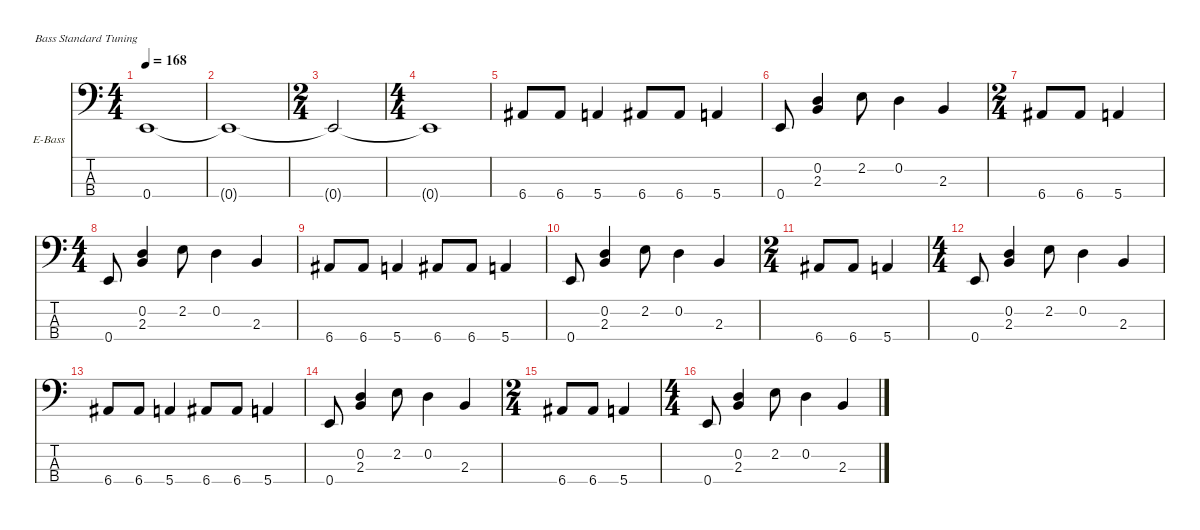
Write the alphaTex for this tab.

\hideDynamics
\bracketExtendMode nobrackets
\firstSystemTrackNameOrientation horizontal
\otherSystemsTrackNameOrientation horizontal
\track ("Bass" "E-Bass") {instrument electricbasspick}
\staff {score tabs}
\tuning (G2 D2 A1 E1)
\ts (4 4)
\tempo 168
\clef f4
\ks c
0.4{t}.1{dy f} |
0.4{t}.1 |
\ts (2 4)
0.4{t}.2 |
\ts (4 4)
0.4{t}.1 |
6.4{acc #}.8 6.4{acc #}.8 5.4.4 6.4{acc #}.8 6.4{acc #}.8 5.4.4 |
0.4.8{dy fff} (0.2 2.3).4{dy f} 2.2.8{dy fff} 0.2.4 2.3.4 |
\ts (2 4)
6.4{acc #}.8{dy f} 6.4{acc #}.8 5.4.4 |
\ts (4 4)
0.4.8{dy fff} (0.2 2.3).4{dy f} 2.2.8{dy fff} 0.2.4 2.3.4 |
6.4{acc #}.8{dy f} 6.4{acc #}.8 5.4.4 6.4{acc #}.8 6.4{acc #}.8 5.4.4 |
0.4.8{dy fff} (0.2 2.3).4{dy f} 2.2.8{dy fff} 0.2.4 2.3.4 |
\ts (2 4)
6.4{acc #}.8{dy f} 6.4{acc #}.8 5.4.4 |
\ts (4 4)
0.4.8{dy fff} (0.2 2.3).4{dy f} 2.2.8{dy fff} 0.2.4 2.3.4 |
6.4{acc #}.8{dy f} 6.4{acc #}.8 5.4.4 6.4{acc #}.8 6.4{acc #}.8 5.4.4 |
0.4.8{dy fff} (0.2 2.3).4{dy f} 2.2.8{dy fff} 0.2.4 2.3.4 |
\ts (2 4)
6.4{acc #}.8{dy f} 6.4{acc #}.8 5.4.4 |
\ts (4 4)
0.4.8{dy fff} (0.2 2.3).4{dy f} 2.2.8{dy fff} 0.2.4 2.3.4
